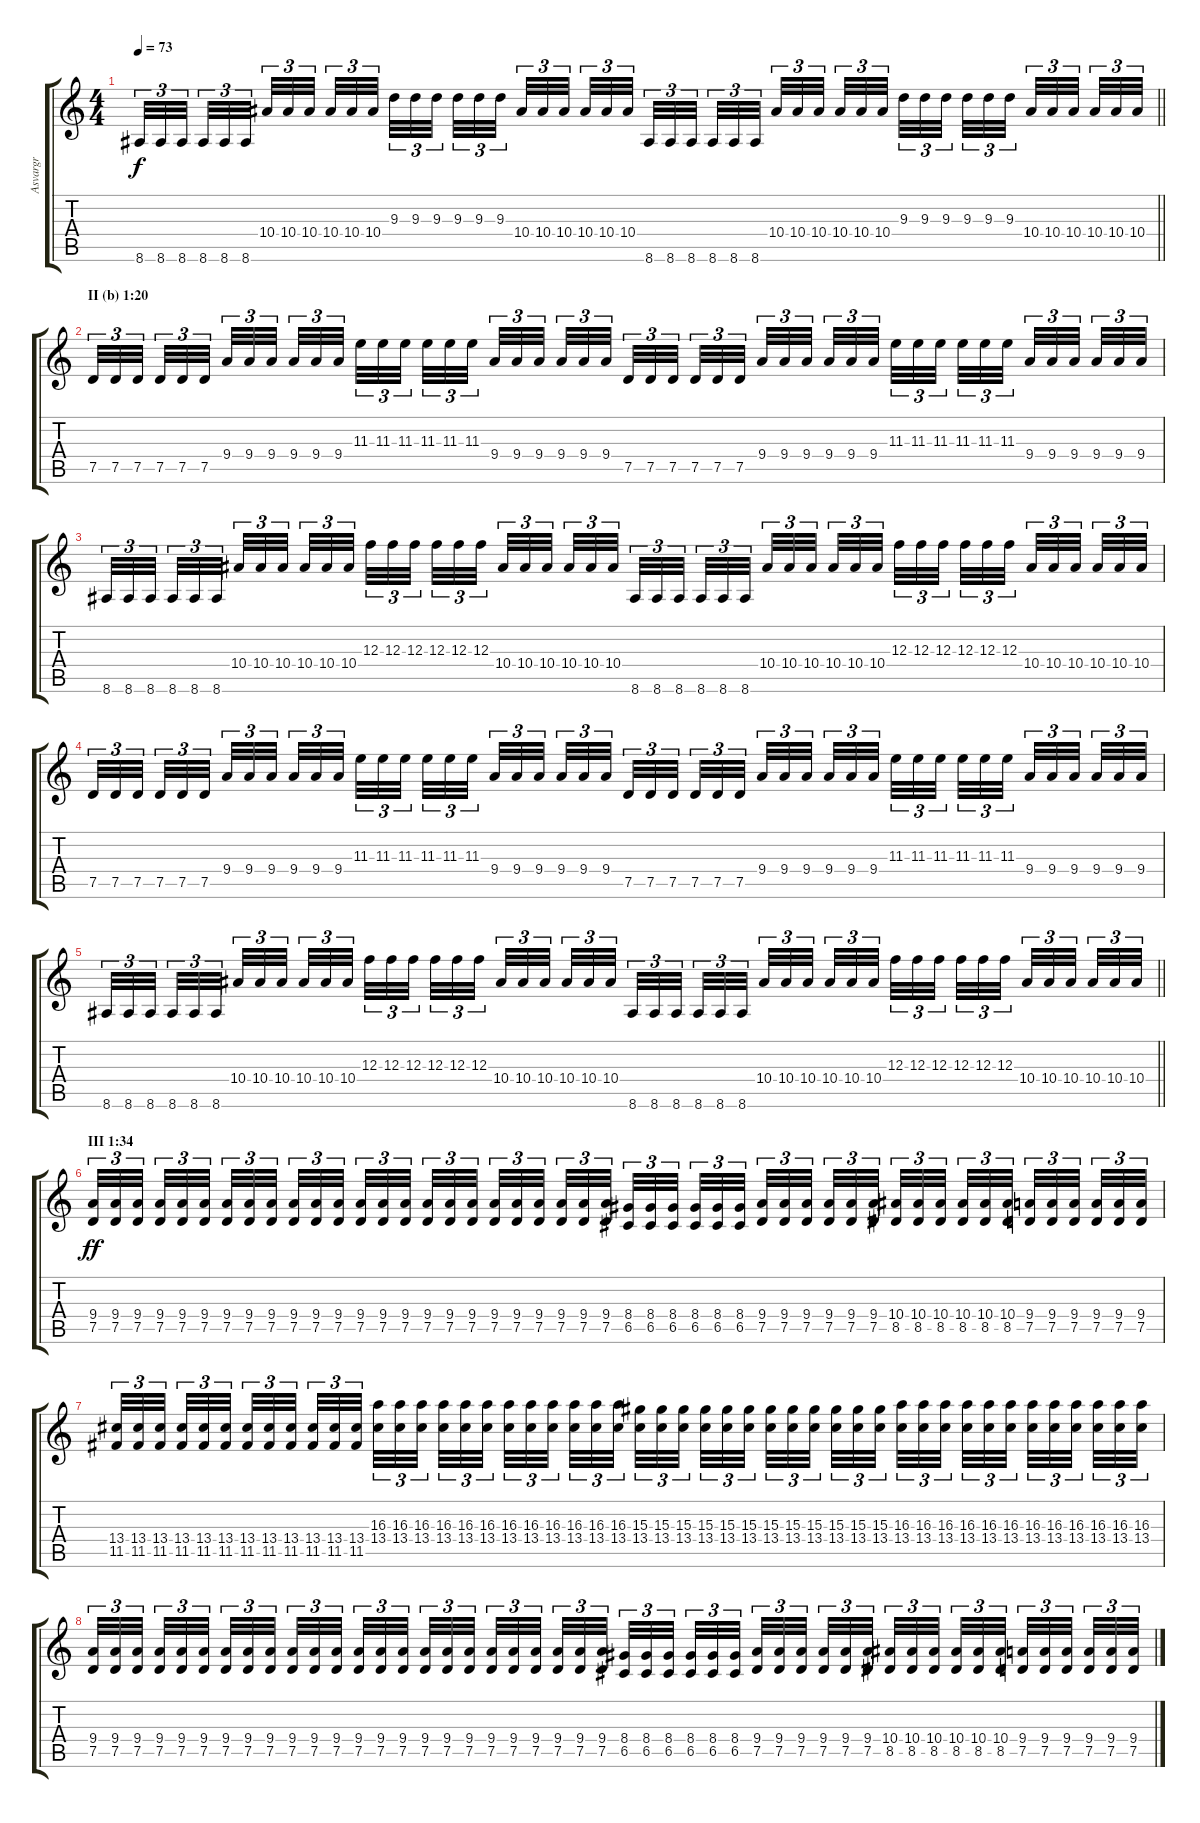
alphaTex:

\track ("Asvargr" "Asvargr") {instrument distortionguitar}
\staff {score tabs}
\tuning (D4 A3 F3 C3 G2 D2) {hide}
\ts (4 4)
\tempo 73
\clef g2
\barLineRight lightlight
\ks c
8.6.32{tu (3 2) dy f} 8.6.32{tu (3 2)} 8.6.32{tu (3 2) beam splitsecondary} 8.6.32{tu (3 2)} 8.6.32{tu (3 2)} 8.6.32{tu (3 2) beam splitsecondary} 10.4.32{tu (3 2)} 10.4.32{tu (3 2)} 10.4.32{tu (3 2) beam splitsecondary} 10.4.32{tu (3 2)} 10.4.32{tu (3 2)} 10.4.32{tu (3 2)} 9.3.32{tu (3 2)} 9.3.32{tu (3 2)} 9.3.32{tu (3 2) beam splitsecondary} 9.3.32{tu (3 2)} 9.3.32{tu (3 2)} 9.3.32{tu (3 2) beam splitsecondary} 10.4.32{tu (3 2)} 10.4.32{tu (3 2)} 10.4.32{tu (3 2) beam splitsecondary} 10.4.32{tu (3 2)} 10.4.32{tu (3 2)} 10.4.32{tu (3 2)} 8.6.32{tu (3 2)} 8.6.32{tu (3 2)} 8.6.32{tu (3 2) beam splitsecondary} 8.6.32{tu (3 2)} 8.6.32{tu (3 2)} 8.6.32{tu (3 2) beam splitsecondary} 10.4.32{tu (3 2)} 10.4.32{tu (3 2)} 10.4.32{tu (3 2) beam splitsecondary} 10.4.32{tu (3 2)} 10.4.32{tu (3 2)} 10.4.32{tu (3 2)} 9.3.32{tu (3 2)} 9.3.32{tu (3 2)} 9.3.32{tu (3 2) beam splitsecondary} 9.3.32{tu (3 2)} 9.3.32{tu (3 2)} 9.3.32{tu (3 2) beam splitsecondary} 10.4.32{tu (3 2)} 10.4.32{tu (3 2)} 10.4.32{tu (3 2) beam splitsecondary} 10.4.32{tu (3 2)} 10.4.32{tu (3 2)} 10.4.32{tu (3 2)} |
\section ("" "II (b) 1:20")
7.5.32{tu (3 2)} 7.5.32{tu (3 2)} 7.5.32{tu (3 2) beam splitsecondary} 7.5.32{tu (3 2)} 7.5.32{tu (3 2)} 7.5.32{tu (3 2) beam splitsecondary} 9.4.32{tu (3 2)} 9.4.32{tu (3 2)} 9.4.32{tu (3 2) beam splitsecondary} 9.4.32{tu (3 2)} 9.4.32{tu (3 2)} 9.4.32{tu (3 2)} 11.3.32{tu (3 2)} 11.3.32{tu (3 2)} 11.3.32{tu (3 2) beam splitsecondary} 11.3.32{tu (3 2)} 11.3.32{tu (3 2)} 11.3.32{tu (3 2) beam splitsecondary} 9.4.32{tu (3 2)} 9.4.32{tu (3 2)} 9.4.32{tu (3 2) beam splitsecondary} 9.4.32{tu (3 2)} 9.4.32{tu (3 2)} 9.4.32{tu (3 2)} 7.5.32{tu (3 2)} 7.5.32{tu (3 2)} 7.5.32{tu (3 2) beam splitsecondary} 7.5.32{tu (3 2)} 7.5.32{tu (3 2)} 7.5.32{tu (3 2) beam splitsecondary} 9.4.32{tu (3 2)} 9.4.32{tu (3 2)} 9.4.32{tu (3 2) beam splitsecondary} 9.4.32{tu (3 2)} 9.4.32{tu (3 2)} 9.4.32{tu (3 2)} 11.3.32{tu (3 2)} 11.3.32{tu (3 2)} 11.3.32{tu (3 2) beam splitsecondary} 11.3.32{tu (3 2)} 11.3.32{tu (3 2)} 11.3.32{tu (3 2) beam splitsecondary} 9.4.32{tu (3 2)} 9.4.32{tu (3 2)} 9.4.32{tu (3 2) beam splitsecondary} 9.4.32{tu (3 2)} 9.4.32{tu (3 2)} 9.4.32{tu (3 2)} |
8.6.32{tu (3 2)} 8.6.32{tu (3 2)} 8.6.32{tu (3 2) beam splitsecondary} 8.6.32{tu (3 2)} 8.6.32{tu (3 2)} 8.6.32{tu (3 2) beam splitsecondary} 10.4.32{tu (3 2)} 10.4.32{tu (3 2)} 10.4.32{tu (3 2) beam splitsecondary} 10.4.32{tu (3 2)} 10.4.32{tu (3 2)} 10.4.32{tu (3 2)} 12.3.32{tu (3 2)} 12.3.32{tu (3 2)} 12.3.32{tu (3 2) beam splitsecondary} 12.3.32{tu (3 2)} 12.3.32{tu (3 2)} 12.3.32{tu (3 2) beam splitsecondary} 10.4.32{tu (3 2)} 10.4.32{tu (3 2)} 10.4.32{tu (3 2) beam splitsecondary} 10.4.32{tu (3 2)} 10.4.32{tu (3 2)} 10.4.32{tu (3 2)} 8.6.32{tu (3 2)} 8.6.32{tu (3 2)} 8.6.32{tu (3 2) beam splitsecondary} 8.6.32{tu (3 2)} 8.6.32{tu (3 2)} 8.6.32{tu (3 2) beam splitsecondary} 10.4.32{tu (3 2)} 10.4.32{tu (3 2)} 10.4.32{tu (3 2) beam splitsecondary} 10.4.32{tu (3 2)} 10.4.32{tu (3 2)} 10.4.32{tu (3 2)} 12.3.32{tu (3 2)} 12.3.32{tu (3 2)} 12.3.32{tu (3 2) beam splitsecondary} 12.3.32{tu (3 2)} 12.3.32{tu (3 2)} 12.3.32{tu (3 2) beam splitsecondary} 10.4.32{tu (3 2)} 10.4.32{tu (3 2)} 10.4.32{tu (3 2) beam splitsecondary} 10.4.32{tu (3 2)} 10.4.32{tu (3 2)} 10.4.32{tu (3 2)} |
7.5.32{tu (3 2)} 7.5.32{tu (3 2)} 7.5.32{tu (3 2) beam splitsecondary} 7.5.32{tu (3 2)} 7.5.32{tu (3 2)} 7.5.32{tu (3 2) beam splitsecondary} 9.4.32{tu (3 2)} 9.4.32{tu (3 2)} 9.4.32{tu (3 2) beam splitsecondary} 9.4.32{tu (3 2)} 9.4.32{tu (3 2)} 9.4.32{tu (3 2)} 11.3.32{tu (3 2)} 11.3.32{tu (3 2)} 11.3.32{tu (3 2) beam splitsecondary} 11.3.32{tu (3 2)} 11.3.32{tu (3 2)} 11.3.32{tu (3 2) beam splitsecondary} 9.4.32{tu (3 2)} 9.4.32{tu (3 2)} 9.4.32{tu (3 2) beam splitsecondary} 9.4.32{tu (3 2)} 9.4.32{tu (3 2)} 9.4.32{tu (3 2)} 7.5.32{tu (3 2)} 7.5.32{tu (3 2)} 7.5.32{tu (3 2) beam splitsecondary} 7.5.32{tu (3 2)} 7.5.32{tu (3 2)} 7.5.32{tu (3 2) beam splitsecondary} 9.4.32{tu (3 2)} 9.4.32{tu (3 2)} 9.4.32{tu (3 2) beam splitsecondary} 9.4.32{tu (3 2)} 9.4.32{tu (3 2)} 9.4.32{tu (3 2)} 11.3.32{tu (3 2)} 11.3.32{tu (3 2)} 11.3.32{tu (3 2) beam splitsecondary} 11.3.32{tu (3 2)} 11.3.32{tu (3 2)} 11.3.32{tu (3 2) beam splitsecondary} 9.4.32{tu (3 2)} 9.4.32{tu (3 2)} 9.4.32{tu (3 2) beam splitsecondary} 9.4.32{tu (3 2)} 9.4.32{tu (3 2)} 9.4.32{tu (3 2)} |
\barLineRight lightlight
8.6.32{tu (3 2)} 8.6.32{tu (3 2)} 8.6.32{tu (3 2) beam splitsecondary} 8.6.32{tu (3 2)} 8.6.32{tu (3 2)} 8.6.32{tu (3 2) beam splitsecondary} 10.4.32{tu (3 2)} 10.4.32{tu (3 2)} 10.4.32{tu (3 2) beam splitsecondary} 10.4.32{tu (3 2)} 10.4.32{tu (3 2)} 10.4.32{tu (3 2)} 12.3.32{tu (3 2)} 12.3.32{tu (3 2)} 12.3.32{tu (3 2) beam splitsecondary} 12.3.32{tu (3 2)} 12.3.32{tu (3 2)} 12.3.32{tu (3 2) beam splitsecondary} 10.4.32{tu (3 2)} 10.4.32{tu (3 2)} 10.4.32{tu (3 2) beam splitsecondary} 10.4.32{tu (3 2)} 10.4.32{tu (3 2)} 10.4.32{tu (3 2)} 8.6.32{tu (3 2)} 8.6.32{tu (3 2)} 8.6.32{tu (3 2) beam splitsecondary} 8.6.32{tu (3 2)} 8.6.32{tu (3 2)} 8.6.32{tu (3 2) beam splitsecondary} 10.4.32{tu (3 2)} 10.4.32{tu (3 2)} 10.4.32{tu (3 2) beam splitsecondary} 10.4.32{tu (3 2)} 10.4.32{tu (3 2)} 10.4.32{tu (3 2)} 12.3.32{tu (3 2)} 12.3.32{tu (3 2)} 12.3.32{tu (3 2) beam splitsecondary} 12.3.32{tu (3 2)} 12.3.32{tu (3 2)} 12.3.32{tu (3 2) beam splitsecondary} 10.4.32{tu (3 2)} 10.4.32{tu (3 2)} 10.4.32{tu (3 2) beam splitsecondary} 10.4.32{tu (3 2)} 10.4.32{tu (3 2)} 10.4.32{tu (3 2)} |
\section ("" "III 1:34")
(9.4 7.5).32{tu (3 2) dy ff} (9.4 7.5).32{tu (3 2)} (9.4 7.5).32{tu (3 2) beam splitsecondary} (9.4 7.5).32{tu (3 2)} (9.4 7.5).32{tu (3 2)} (9.4 7.5).32{tu (3 2) beam splitsecondary} (9.4 7.5).32{tu (3 2)} (9.4 7.5).32{tu (3 2)} (9.4 7.5).32{tu (3 2) beam splitsecondary} (9.4 7.5).32{tu (3 2)} (9.4 7.5).32{tu (3 2)} (9.4 7.5).32{tu (3 2)} (9.4 7.5).32{tu (3 2)} (9.4 7.5).32{tu (3 2)} (9.4 7.5).32{tu (3 2) beam splitsecondary} (9.4 7.5).32{tu (3 2)} (9.4 7.5).32{tu (3 2)} (9.4 7.5).32{tu (3 2) beam splitsecondary} (9.4 7.5).32{tu (3 2)} (9.4 7.5).32{tu (3 2)} (9.4 7.5).32{tu (3 2) beam splitsecondary} (9.4 7.5).32{tu (3 2)} (9.4 7.5).32{tu (3 2)} (9.4 7.5).32{tu (3 2)} (8.4 6.5).32{tu (3 2)} (8.4 6.5).32{tu (3 2)} (8.4 6.5).32{tu (3 2) beam splitsecondary} (8.4 6.5).32{tu (3 2)} (8.4 6.5).32{tu (3 2)} (8.4 6.5).32{tu (3 2) beam splitsecondary} (9.4 7.5).32{tu (3 2)} (9.4 7.5).32{tu (3 2)} (9.4 7.5).32{tu (3 2) beam splitsecondary} (9.4 7.5).32{tu (3 2)} (9.4 7.5).32{tu (3 2)} (9.4 7.5).32{tu (3 2)} (10.4 8.5).32{tu (3 2)} (10.4 8.5).32{tu (3 2)} (10.4 8.5).32{tu (3 2) beam splitsecondary} (10.4 8.5).32{tu (3 2)} (10.4 8.5).32{tu (3 2)} (10.4 8.5).32{tu (3 2) beam splitsecondary} (9.4 7.5).32{tu (3 2)} (9.4 7.5).32{tu (3 2)} (9.4 7.5).32{tu (3 2) beam splitsecondary} (9.4 7.5).32{tu (3 2)} (9.4 7.5).32{tu (3 2)} (9.4 7.5).32{tu (3 2)} |
(13.4 11.5).32{tu (3 2)} (13.4 11.5).32{tu (3 2)} (13.4 11.5).32{tu (3 2) beam splitsecondary} (13.4 11.5).32{tu (3 2)} (13.4 11.5).32{tu (3 2)} (13.4 11.5).32{tu (3 2) beam splitsecondary} (13.4 11.5).32{tu (3 2)} (13.4 11.5).32{tu (3 2)} (13.4 11.5).32{tu (3 2) beam splitsecondary} (13.4 11.5).32{tu (3 2)} (13.4 11.5).32{tu (3 2)} (13.4 11.5).32{tu (3 2)} (16.3 13.4).32{tu (3 2)} (16.3 13.4).32{tu (3 2)} (16.3 13.4).32{tu (3 2) beam splitsecondary} (16.3 13.4).32{tu (3 2)} (16.3 13.4).32{tu (3 2)} (16.3 13.4).32{tu (3 2) beam splitsecondary} (16.3 13.4).32{tu (3 2)} (16.3 13.4).32{tu (3 2)} (16.3 13.4).32{tu (3 2) beam splitsecondary} (16.3 13.4).32{tu (3 2)} (16.3 13.4).32{tu (3 2)} (16.3 13.4).32{tu (3 2)} (15.3 13.4).32{tu (3 2)} (15.3 13.4).32{tu (3 2)} (15.3 13.4).32{tu (3 2) beam splitsecondary} (15.3 13.4).32{tu (3 2)} (15.3 13.4).32{tu (3 2)} (15.3 13.4).32{tu (3 2) beam splitsecondary} (15.3 13.4).32{tu (3 2)} (15.3 13.4).32{tu (3 2)} (15.3 13.4).32{tu (3 2) beam splitsecondary} (15.3 13.4).32{tu (3 2)} (15.3 13.4).32{tu (3 2)} (15.3 13.4).32{tu (3 2)} (16.3 13.4).32{tu (3 2)} (16.3 13.4).32{tu (3 2)} (16.3 13.4).32{tu (3 2) beam splitsecondary} (16.3 13.4).32{tu (3 2)} (16.3 13.4).32{tu (3 2)} (16.3 13.4).32{tu (3 2) beam splitsecondary} (16.3 13.4).32{tu (3 2)} (16.3 13.4).32{tu (3 2)} (16.3 13.4).32{tu (3 2) beam splitsecondary} (16.3 13.4).32{tu (3 2)} (16.3 13.4).32{tu (3 2)} (16.3 13.4).32{tu (3 2)} |
(9.4 7.5).32{tu (3 2)} (9.4 7.5).32{tu (3 2)} (9.4 7.5).32{tu (3 2) beam splitsecondary} (9.4 7.5).32{tu (3 2)} (9.4 7.5).32{tu (3 2)} (9.4 7.5).32{tu (3 2) beam splitsecondary} (9.4 7.5).32{tu (3 2)} (9.4 7.5).32{tu (3 2)} (9.4 7.5).32{tu (3 2) beam splitsecondary} (9.4 7.5).32{tu (3 2)} (9.4 7.5).32{tu (3 2)} (9.4 7.5).32{tu (3 2)} (9.4 7.5).32{tu (3 2)} (9.4 7.5).32{tu (3 2)} (9.4 7.5).32{tu (3 2) beam splitsecondary} (9.4 7.5).32{tu (3 2)} (9.4 7.5).32{tu (3 2)} (9.4 7.5).32{tu (3 2) beam splitsecondary} (9.4 7.5).32{tu (3 2)} (9.4 7.5).32{tu (3 2)} (9.4 7.5).32{tu (3 2) beam splitsecondary} (9.4 7.5).32{tu (3 2)} (9.4 7.5).32{tu (3 2)} (9.4 7.5).32{tu (3 2)} (8.4 6.5).32{tu (3 2)} (8.4 6.5).32{tu (3 2)} (8.4 6.5).32{tu (3 2) beam splitsecondary} (8.4 6.5).32{tu (3 2)} (8.4 6.5).32{tu (3 2)} (8.4 6.5).32{tu (3 2) beam splitsecondary} (9.4 7.5).32{tu (3 2)} (9.4 7.5).32{tu (3 2)} (9.4 7.5).32{tu (3 2) beam splitsecondary} (9.4 7.5).32{tu (3 2)} (9.4 7.5).32{tu (3 2)} (9.4 7.5).32{tu (3 2)} (10.4 8.5).32{tu (3 2)} (10.4 8.5).32{tu (3 2)} (10.4 8.5).32{tu (3 2) beam splitsecondary} (10.4 8.5).32{tu (3 2)} (10.4 8.5).32{tu (3 2)} (10.4 8.5).32{tu (3 2) beam splitsecondary} (9.4 7.5).32{tu (3 2)} (9.4 7.5).32{tu (3 2)} (9.4 7.5).32{tu (3 2) beam splitsecondary} (9.4 7.5).32{tu (3 2)} (9.4 7.5).32{tu (3 2)} (9.4 7.5).32{tu (3 2)}
